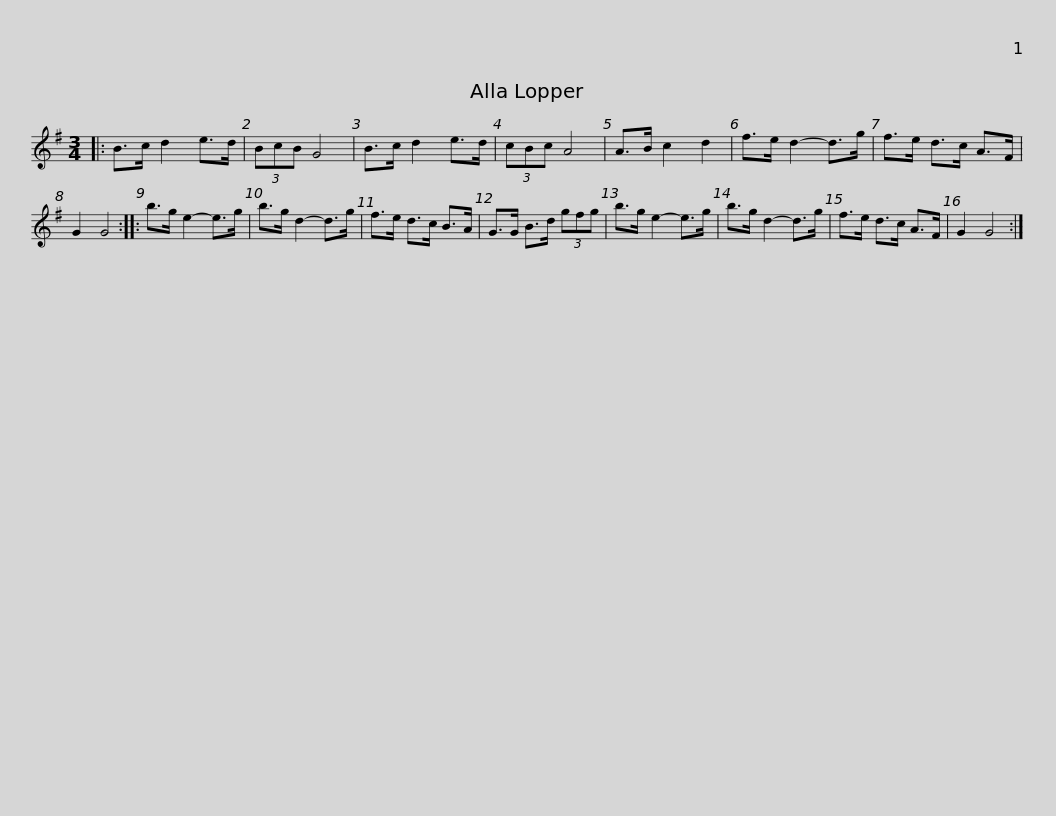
X:1
L:1/8
M:3/4
I:linebreak $
K:G
V:1 treble
V:1
|: B>c d2 e>d | (3BcB G4 | B>c d2 e>d | (3cBc A4 | A>B c2 d2 | %5
 f>e d2- d>g | f>e d>c A>F | G2 G4 ::$ b>g e2- e>g | b>g d2- d>g | %10
 f>e d>c B>A | G>G B>d (3gfg | b>g e2- e>g | b>g d2- d>g |$ f>e d>c A>F | %15
 G2 G4 :| %16
